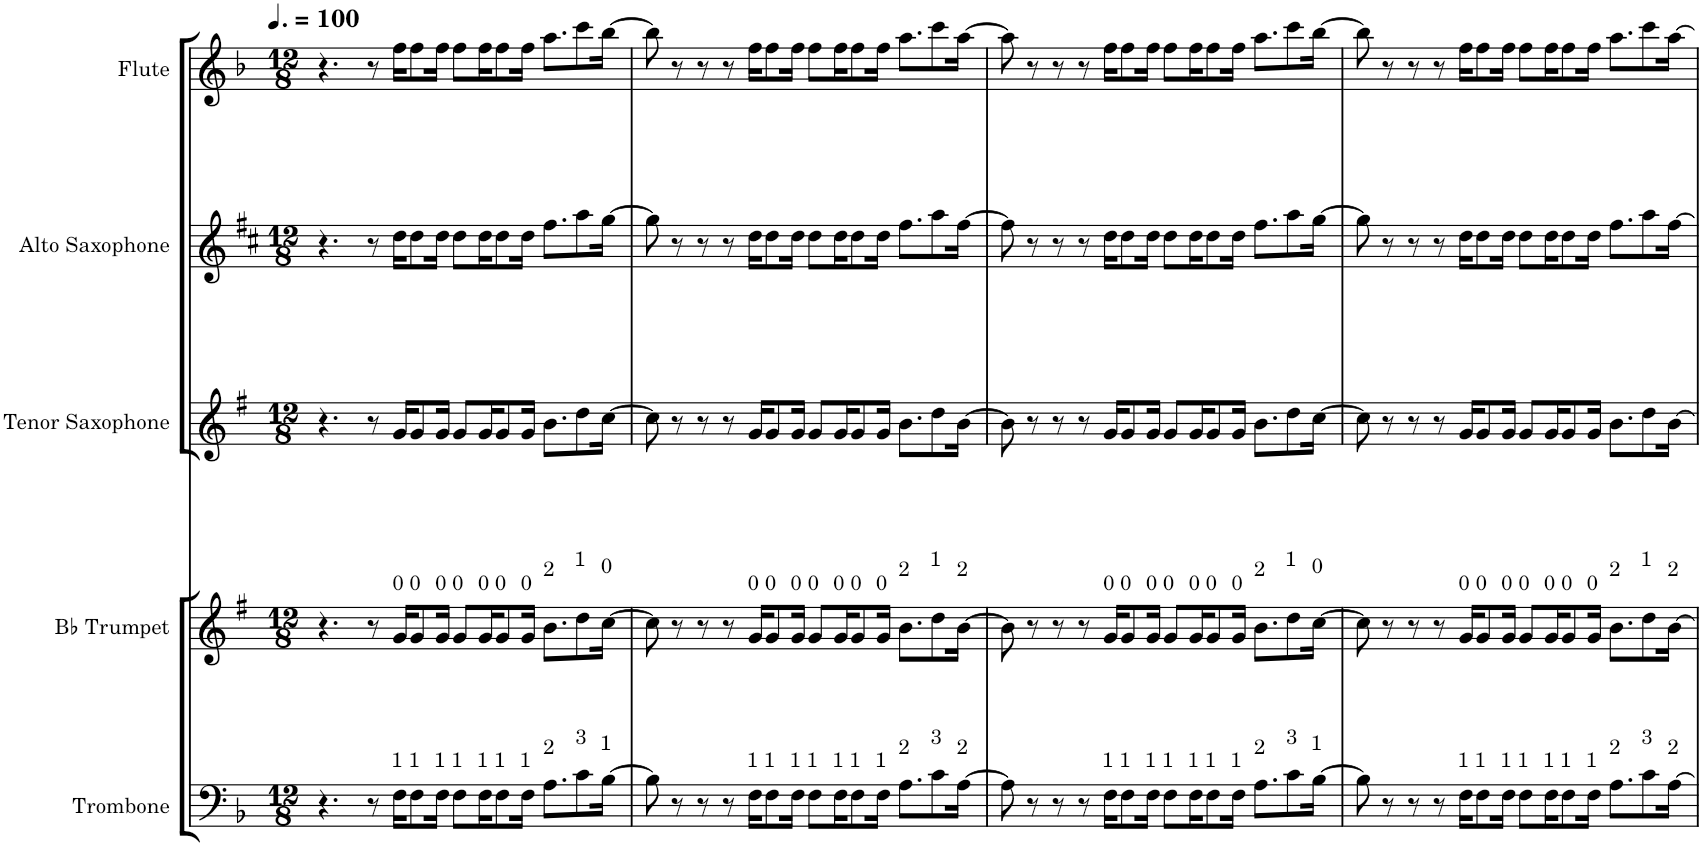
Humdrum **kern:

**kern	**kern	**kern	**kern	**kern
*part5	*part4	*part3	*part2	*part1
*staff5	*staff4	*staff3	*staff2	*staff1
*I"Trombone	*I"Bb Trumpet	*I"Tenor Saxophone	*I"Alto Saxophone	*I"Flute
*I'Tbn.	*I'Bb Tpt.	*I'T. Sax.	*I'A. Sax.	*I'Fl.
*clefF4	*clefG2	*clefG2	*clefG2	*clefG2
*	*Trd1c2	*Trd8c14	*Trd5c9	*
*k[b-]	*k[f#]	*k[f#]	*k[f#c#]	*k[b-]
*M12/8	*M12/8	*M12/8	*M12/8	*M12/8
*MM150	*MM150	*MM150	*MM150	*MM150
=1	=1	=1	=1	=1
4.r	4.r	4.r	4.r	4.r
8r	8r	8r	8r	8r
!	!LO:TX:a:t=0	!	!	!
!LO:TX:a:t=1	!	!	!	!
16F\KL	16g/KL	16g/KL	16dd\KL	16ff\KL
!	!LO:TX:a:t=0	!	!	!
!LO:TX:a:t=1	!	!	!	!
8F\	8g/	8g/	8dd\	8ff\
!	!LO:TX:a:t=0	!	!	!
!LO:TX:a:t=1	!	!	!	!
16F\Jk	16g/Jk	16g/Jk	16dd\Jk	16ff\Jk
!	!LO:TX:a:t=0	!	!	!
!LO:TX:a:t=1	!	!	!	!
8F\L	8g/L	8g/L	8dd\L	8ff\L
!	!LO:TX:a:t=0	!	!	!
!LO:TX:a:t=1	!	!	!	!
16F\K	16g/K	16g/K	16dd\K	16ff\K
!	!LO:TX:a:t=0	!	!	!
!LO:TX:a:t=1	!	!	!	!
8F\	8g/	8g/	8dd\	8ff\
!	!LO:TX:a:t=0	!	!	!
!LO:TX:a:t=1	!	!	!	!
16F\Jk	16g/Jk	16g/Jk	16dd\Jk	16ff\Jk
!	!LO:TX:a:t=2	!	!	!
!LO:TX:a:t=2	!	!	!	!
8.A\L	8.b\L	8.b\L	8.ff#\L	8.aa\L
!	!LO:TX:a:t=1	!	!	!
!LO:TX:a:t=3	!	!	!	!
8c\	8dd\	8dd\	8aa\	8ccc\
!	!LO:TX:a:t=0	!	!	!
!LO:TX:a:t=1	!	!	!	!
[16B-\Jk	[16cc\Jk	[16cc\Jk	[16gg\Jk	[16bb-\Jk
=2	=2	=2	=2	=2
8B-\]	8cc\]	8cc\]	8gg\]	8bb-\]
8r	8r	8r	8r	8r
8r	8r	8r	8r	8r
8r	8r	8r	8r	8r
!	!LO:TX:a:t=0	!	!	!
!LO:TX:a:t=1	!	!	!	!
16F\KL	16g/KL	16g/KL	16dd\KL	16ff\KL
!	!LO:TX:a:t=0	!	!	!
!LO:TX:a:t=1	!	!	!	!
8F\	8g/	8g/	8dd\	8ff\
!	!LO:TX:a:t=0	!	!	!
!LO:TX:a:t=1	!	!	!	!
16F\Jk	16g/Jk	16g/Jk	16dd\Jk	16ff\Jk
!	!LO:TX:a:t=0	!	!	!
!LO:TX:a:t=1	!	!	!	!
8F\L	8g/L	8g/L	8dd\L	8ff\L
!	!LO:TX:a:t=0	!	!	!
!LO:TX:a:t=1	!	!	!	!
16F\K	16g/K	16g/K	16dd\K	16ff\K
!	!LO:TX:a:t=0	!	!	!
!LO:TX:a:t=1	!	!	!	!
8F\	8g/	8g/	8dd\	8ff\
!	!LO:TX:a:t=0	!	!	!
!LO:TX:a:t=1	!	!	!	!
16F\Jk	16g/Jk	16g/Jk	16dd\Jk	16ff\Jk
!	!LO:TX:a:t=2	!	!	!
!LO:TX:a:t=2	!	!	!	!
8.A\L	8.b\L	8.b\L	8.ff#\L	8.aa\L
!	!LO:TX:a:t=1	!	!	!
!LO:TX:a:t=3	!	!	!	!
8c\	8dd\	8dd\	8aa\	8ccc\
!	!LO:TX:a:t=2	!	!	!
!LO:TX:a:t=2	!	!	!	!
[16A\Jk	[16b\Jk	[16b\Jk	[16ff#\Jk	[16aa\Jk
=3	=3	=3	=3	=3
8A\]	8b\]	8b\]	8ff#\]	8aa\]
8r	8r	8r	8r	8r
8r	8r	8r	8r	8r
8r	8r	8r	8r	8r
!	!LO:TX:a:t=0	!	!	!
!LO:TX:a:t=1	!	!	!	!
16F\KL	16g/KL	16g/KL	16dd\KL	16ff\KL
!	!LO:TX:a:t=0	!	!	!
!LO:TX:a:t=1	!	!	!	!
8F\	8g/	8g/	8dd\	8ff\
!	!LO:TX:a:t=0	!	!	!
!LO:TX:a:t=1	!	!	!	!
16F\Jk	16g/Jk	16g/Jk	16dd\Jk	16ff\Jk
!	!LO:TX:a:t=0	!	!	!
!LO:TX:a:t=1	!	!	!	!
8F\L	8g/L	8g/L	8dd\L	8ff\L
!	!LO:TX:a:t=0	!	!	!
!LO:TX:a:t=1	!	!	!	!
16F\K	16g/K	16g/K	16dd\K	16ff\K
!	!LO:TX:a:t=0	!	!	!
!LO:TX:a:t=1	!	!	!	!
8F\	8g/	8g/	8dd\	8ff\
!	!LO:TX:a:t=0	!	!	!
!LO:TX:a:t=1	!	!	!	!
16F\Jk	16g/Jk	16g/Jk	16dd\Jk	16ff\Jk
!	!LO:TX:a:t=2	!	!	!
!LO:TX:a:t=2	!	!	!	!
8.A\L	8.b\L	8.b\L	8.ff#\L	8.aa\L
!	!LO:TX:a:t=1	!	!	!
!LO:TX:a:t=3	!	!	!	!
8c\	8dd\	8dd\	8aa\	8ccc\
!	!LO:TX:a:t=0	!	!	!
!LO:TX:a:t=1	!	!	!	!
[16B-\Jk	[16cc\Jk	[16cc\Jk	[16gg\Jk	[16bb-\Jk
=4	=4	=4	=4	=4
8B-\]	8cc\]	8cc\]	8gg\]	8bb-\]
8r	8r	8r	8r	8r
8r	8r	8r	8r	8r
8r	8r	8r	8r	8r
!	!LO:TX:a:t=0	!	!	!
!LO:TX:a:t=1	!	!	!	!
16F\KL	16g/KL	16g/KL	16dd\KL	16ff\KL
!	!LO:TX:a:t=0	!	!	!
!LO:TX:a:t=1	!	!	!	!
8F\	8g/	8g/	8dd\	8ff\
!	!LO:TX:a:t=0	!	!	!
!LO:TX:a:t=1	!	!	!	!
16F\Jk	16g/Jk	16g/Jk	16dd\Jk	16ff\Jk
!	!LO:TX:a:t=0	!	!	!
!LO:TX:a:t=1	!	!	!	!
8F\L	8g/L	8g/L	8dd\L	8ff\L
!	!LO:TX:a:t=0	!	!	!
!LO:TX:a:t=1	!	!	!	!
16F\K	16g/K	16g/K	16dd\K	16ff\K
!	!LO:TX:a:t=0	!	!	!
!LO:TX:a:t=1	!	!	!	!
8F\	8g/	8g/	8dd\	8ff\
!	!LO:TX:a:t=0	!	!	!
!LO:TX:a:t=1	!	!	!	!
16F\Jk	16g/Jk	16g/Jk	16dd\Jk	16ff\Jk
!	!LO:TX:a:t=2	!	!	!
!LO:TX:a:t=2	!	!	!	!
8.A\L	8.b\L	8.b\L	8.ff#\L	8.aa\L
!	!LO:TX:a:t=1	!	!	!
!LO:TX:a:t=3	!	!	!	!
8c\	8dd\	8dd\	8aa\	8ccc\
!	!LO:TX:a:t=2	!	!	!
!LO:TX:a:t=2	!	!	!	!
[16A\Jk	[16b\Jk	[16b\Jk	[16ff#\Jk	[16aa\Jk
=	=	=	=	=
*-	*-	*-	*-	*-
